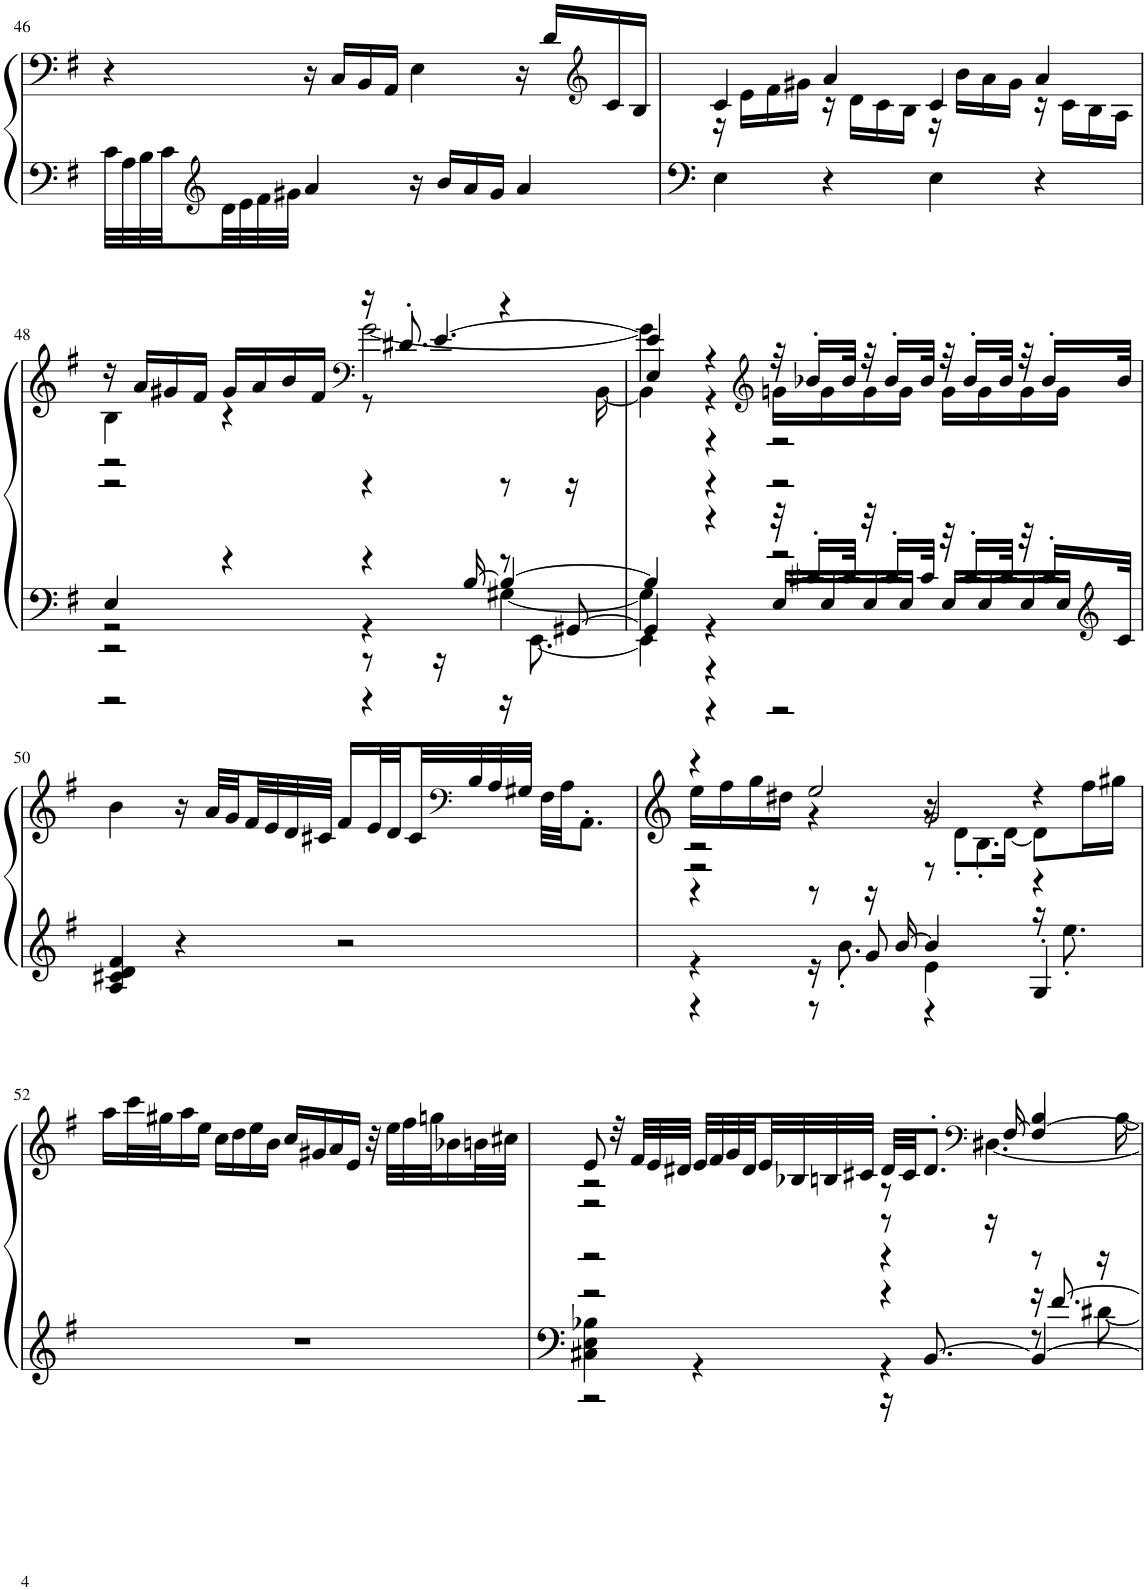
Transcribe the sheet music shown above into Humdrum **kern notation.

**kern	**kern
*part1	*part1
*staff2	*staff1
*I"Piano, unbenannt	*
*I'Pia.	*
!!LO:PB:g=z
*clefF4	*clefF4
*k[f#]	*k[f#]
*M4/4	*M4/4
=46	=46
32c\LLL	4r
32A\	.
32B\	.
32c\	.
*clefG2	*
32d\	.
32e\	.
32f#\	.
32g#X\JJJ	.
4a/	16r
.	16C/LL
.	16BB/
.	16AA/JJ
16r	4E\
16b/LL	.
16a/	.
16g#/JJ	.
4a/	16r
.	16d/LL
*	*clefG2
.	16c/
.	16B/JJ
=47	=47
*	*^
4E\	4c/	16r
.	.	16e\LL
.	.	16f#\
.	.	16g#X\JJ
4r	4a/	16r
.	.	16d\LL
.	.	16c\
.	.	16B\JJ
4E\	4c/	16r
.	.	16b\LL
.	.	16a\
.	.	16g#\JJ
4r	4a/	16r
.	.	16c\LL
.	.	16B\
.	.	16A\JJ
!!LO:LB:g=z
=48	=48	=48
*^	*^	*
*	*^	*	*	*^
*	*	*^	*	*	*	*
4E/	2r	2r	2r	16r	4B\	2r	2r
.	.	.	.	16a/LL	.	.	.
.	.	.	.	16g#X/	.	.	.
.	.	.	.	16f#/JJ	.	.	.
4r	.	.	.	16g#/LL	4r	.	.
.	.	.	.	16a/	.	.	.
.	.	.	.	16b/	.	.	.
.	.	.	.	16f#/JJ	.	.	.
*	*	*	*	*clefF4	*	*	*
4r	4r	8r	4r	16r	[2g#\	8r	4r
.	.	.	.	8.d#X'/	.	.	.
.	.	16r	.	.	.	[4.e/	.
.	.	[16B/	.	.	.	.	.
8r	[4G#X\	4B/_	16r	4r	.	.	8r
.	.	.	[8.EE\	.	.	.	.
[8GG#X/	.	.	.	.	.	.	16r
.	.	.	.	.	.	.	[16BB\
=49	=49	=49	=49	=49	=49	=49	=49
4GG#/]	4G#\]	4B/]	4EE\]	4E/	4g#\]	4e/]	4BB\]
4r	4r	4r	4r	4r	4r	4r	4r
*	*	*	*	*clefG2	*	*	*
32r	2r	16E/LL	2r	32r	16gn\LL	2r	2r
16c#X'/LL	.	.	.	16b-X'/LL	.	.	.
.	.	16E/	.	.	16g\	.	.
32c#/JJk	.	.	.	32b-/JJk	.	.	.
32r	.	16E/	.	32r	16g\	.	.
16c#'/LL	.	.	.	16b-'/LL	.	.	.
.	.	16E/JJ	.	.	16g\JJ	.	.
32c#/JJk	.	.	.	32b-/JJk	.	.	.
32r	.	16E/LL	.	32r	16g\LL	.	.
16c#'/LL	.	.	.	16b-'/LL	.	.	.
.	.	16E/	.	.	16g\	.	.
32c#/JJk	.	.	.	32b-/JJk	.	.	.
32r	.	16E/	.	32r	16g\	.	.
16c#'/LL	.	.	.	16b-'/LL	.	.	.
.	.	16E/JJ	.	.	16g\JJ	.	.
*clefG2	*	*	*	*	*	*	*
32c#/JJk	.	.	.	32b-/JJk	.	.	.
*v	*v	*v	*v	*	*	*	*
*	*v	*v	*v	*v
!!LO:LB:g=z
=50	=50
4A/ 4c#X/ 4d/ 4f#/	4b\
4r	16r
.	32a/LLL
.	32g/
.	32f#/
.	32e/
.	32d/
.	32c#X/JJJ
2r	16f#/LL
.	32e/L
.	32d/
.	32c#/
*	*clefF4
.	32B/
.	32A/
.	32G#X/JJJ
.	32F#\LLL
.	32A\JJ
.	8.AA'\J
=51	=51
*^	*^
*	*^	*	*^
*	*	*	*	*	*^
4r	4r	4r	4r	16ee\LL	2r	2r
.	.	.	.	16ff#\	.	.
.	.	.	.	16gg\	.	.
.	.	.	.	16dd#X\JJ	.	.
8r	16r	8r	2ee/	4r	.	.
.	8.b'\	.	.	.	.	.
16r	.	8g/	.	.	.	.
[16b/	.	.	.	.	.	.
4b/]	4e\	4r	.	16r	2g/	8r
.	.	.	.	8d'\L	.	.
.	.	.	.	.	.	4.B'\
.	.	.	.	[16d\Jk	.	.
4r	16r	4G'/	4r	8d\L]	.	.
.	8.ee'\	.	.	.	.	.
.	.	.	.	16ff#\L	.	.
.	.	.	.	16gg#X\JJ	.	.
*v	*v	*v	*	*	*	*
*	*v	*v	*v	*v
!!LO:LB:g=z
=52	=52
1r	16aa\LL
.	32ccc\L
.	32gg#X\J
.	16aa\
.	16ee\JJ
.	16cc\LL
.	16dd\
.	16ee\
.	16b\JJ
.	16cc/LL
.	16g#X/
.	16a/
.	16e/JJ
.	32r
.	32ee\LLL
.	32ff#\
.	32ggn\J
.	16b-X\
.	32bn\L
.	32cc#X\JJJ
=53	=53
*^	*^
*	*^	*	*^
*	*	*	*	*	*^
2r	4C#X\ 4E\ 4B-X\	2r	8e/	2r	2r	2r
.	.	.	32r	.	.	.
.	.	.	32f#/LLL	.	.	.
.	.	.	32e/	.	.	.
.	.	.	32d#X/JJJ	.	.	.
.	4r	.	32e/LLL	.	.	.
.	.	.	32f#/	.	.	.
.	.	.	32g/	.	.	.
.	.	.	32d#/	.	.	.
.	.	.	32e/	.	.	.
.	.	.	32B-X/	.	.	.
.	.	.	32Bn/	.	.	.
.	.	.	32c#X/JJJ	.	.	.
4r	4r	16r	32d#/LLL	8r	8r	4r
.	.	.	32c#/JJ	.	.	.
.	.	[8.BB/	8.d#'/J	.	.	.
*	*	*	*clefF4	*	*	*
.	.	.	.	[4.D#X\	16r	.
.	.	.	.	.	[16F#/	.
16r	8r	4BB/_	4B/	.	4F#/_	8r
[8.f#/	.	.	.	.	.	.
.	[8d#X\	.	.	.	.	16r
.	.	.	.	.	.	[16B\
*v	*v	*v	*	*	*	*
*	*v	*v	*v	*v
=	=
*-	*-
